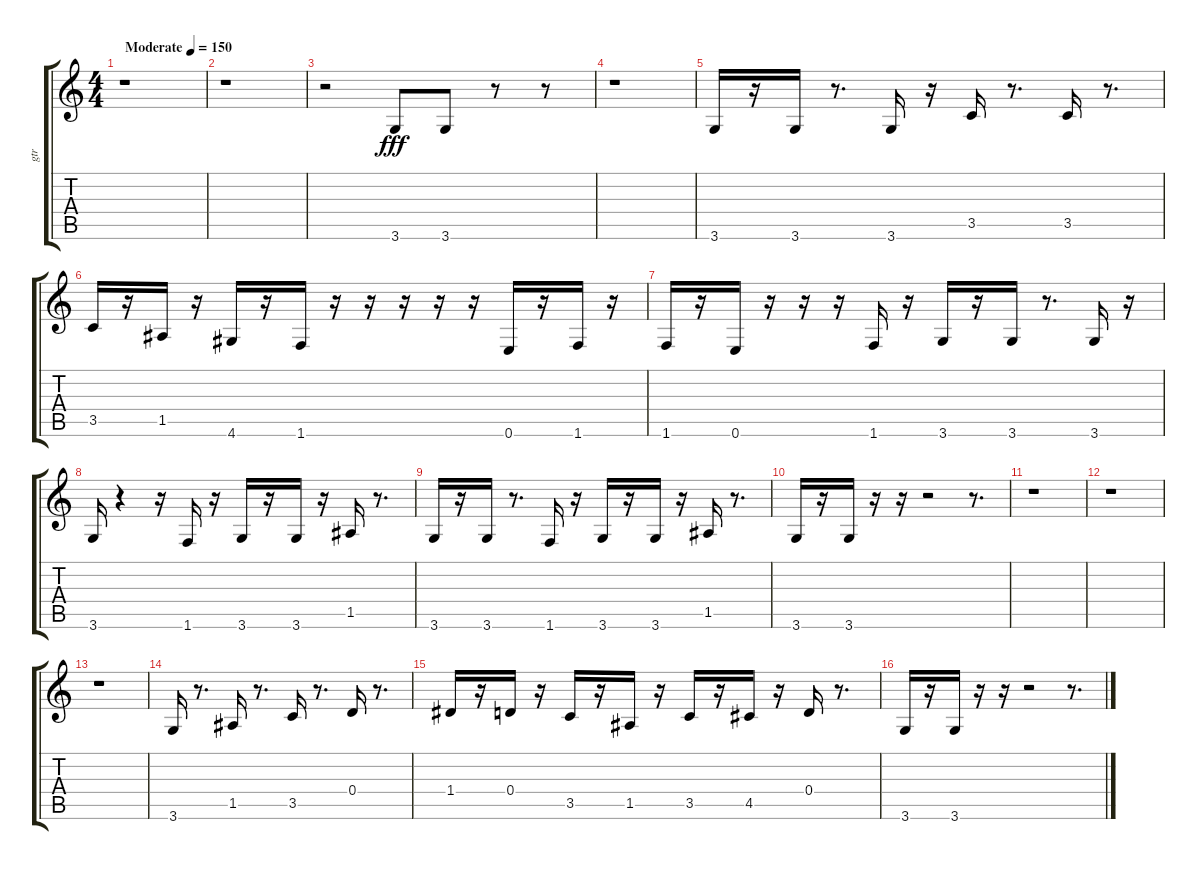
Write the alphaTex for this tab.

\track ("gtr" "gtr") {instrument distortionguitar}
\staff {score tabs}
\tuning (E4 B3 G3 D3 A2 E2) {hide}
\ts (4 4)
\tempo (150 "Moderate")
\clef g2
\ks c
r.1{dy fff instrument distortionguitar} |
r.1 |
r.2 3.6.8 3.6.8 r.8 r.8 |
r.1 |
3.6.16 r.16 3.6.16 r.8{d} 3.6.16 r.16 3.5.16 r.8{d} 3.5.16 r.8{d} |
3.5.16 r.16 1.5.16 r.16 4.6.16 r.16 1.6.16 r.16 r.16 r.16 r.16 r.16 0.6.16 r.16 1.6.16 r.16 |
1.6.16 r.16 0.6.16 r.16 r.16 r.16 1.6.16 r.16 3.6.16 r.16 3.6.16 r.8{d} 3.6.16 r.16 |
3.6.16 r.4 r.16 1.6.16 r.16 3.6.16 r.16 3.6.16 r.16 1.5.16 r.8{d} |
3.6.16 r.16 3.6.16 r.8{d} 1.6.16 r.16 3.6.16 r.16 3.6.16 r.16 1.5.16 r.8{d} |
3.6.16 r.16 3.6.16 r.16 r.16 r.2 r.8{d} |
r.1 |
r.1 |
r.1 |
3.6.16 r.8{d} 1.5.16 r.8{d} 3.5.16 r.8{d} 0.4.16 r.8{d} |
1.4.16 r.16 0.4.16 r.16 3.5.16 r.16 1.5.16 r.16 3.5.16 r.16 4.5.16 r.16 0.4.16 r.8{d} |
3.6.16 r.16 3.6.16 r.16 r.16 r.2 r.8{d}
